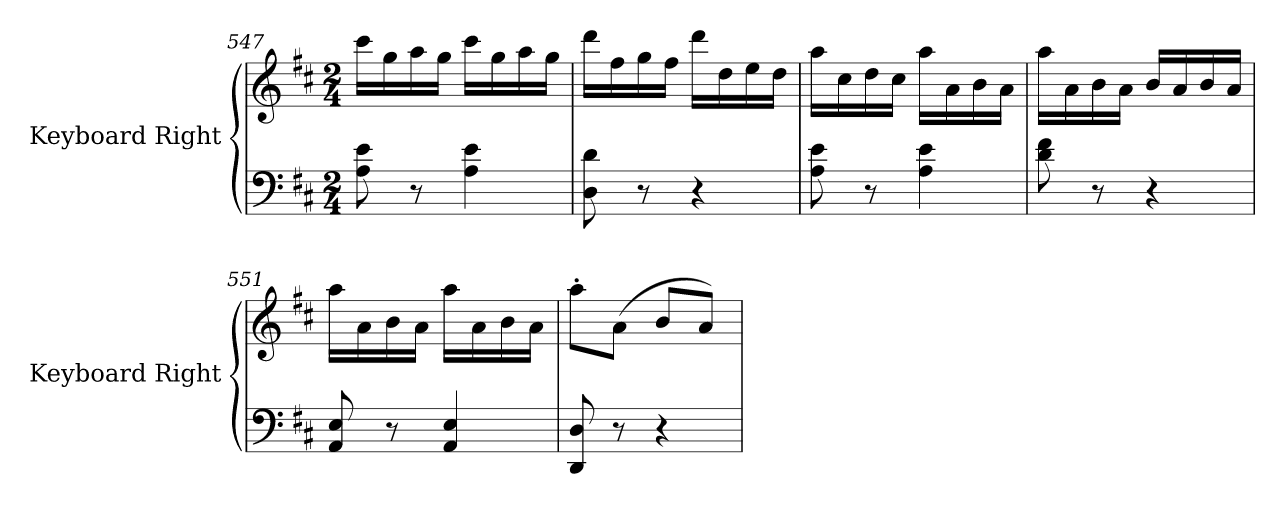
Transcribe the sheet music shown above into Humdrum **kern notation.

**kern	**kern
*part1	*part1
*staff2	*staff1
*I"Keyboard Right	*
*I'Keyboard Right	*
*clefF4	*clefG2
*k[f#c#]	*k[f#c#]
*D:	*D:
*M2/4	*M2/4
=547	=547
8A\ 8e\	16ccc#\LL
.	16gg\
8r	16aa\
.	16gg\JJ
4A\ 4e\	16ccc#\LL
.	16gg\
.	16aa\
.	16gg\JJ
!!LO:LB:g=z
=548	=548
8D\ 8d\	16ddd\LL
.	16ff#\
8r	16gg\
.	16ff#\JJ
4r	16ddd\LL
.	16dd\
.	16ee\
.	16dd\JJ
=549	=549
8A\ 8e\	16aa\LL
.	16cc#\
8r	16dd\
.	16cc#\JJ
4A\ 4e\	16aa\LL
.	16a\
.	16b\
.	16a\JJ
=550	=550
8d\ 8f#\	16aa\LL
.	16a\
8r	16b\
.	16a\JJ
4r	16b/LL
.	16a/
.	16b/
.	16a/JJ
=551	=551
8AA/ 8E/	16aa\LL
.	16a\
8r	16b\
.	16a\JJ
4AA/ 4E/	16aa\LL
.	16a\
.	16b\
.	16a\JJ
=552	=552
8DD/ 8D/	8aa'\L
8r	(>8a\J
4r	8b/L
.	8a/J)
=	=
*-	*-
